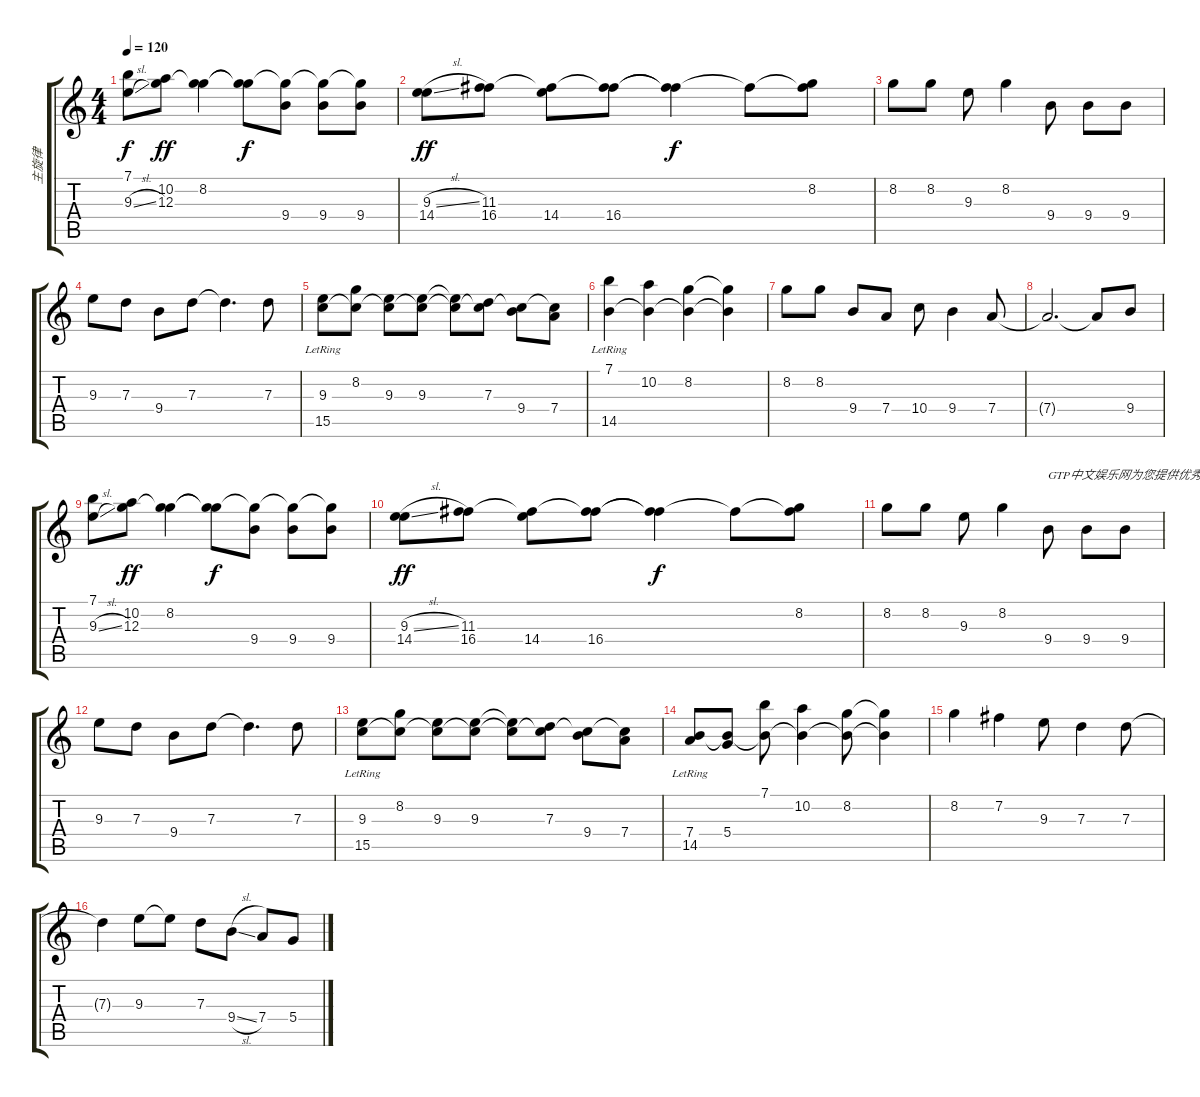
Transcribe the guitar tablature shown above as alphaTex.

\track ("主旋律" "主旋律") {instrument guitarharmonics}
\staff {score tabs}
\tuning (E4 B3 G3 D3 A2 E2) {hide}
\ts (4 4)
\tempo 120
\clef g2
\ks c
(7.1 9.3{sl}).8{dy f} (10.2 12.3).8{dy ff} (8.2 12.3{t}).4 (8.2{t} 12.3{t}).8{dy f} (12.3{t} 9.4).8 (12.3{t} 9.4).8 (12.3{t} 9.4).8 |
(9.3{sl} 14.4).8{dy ff} (11.3 16.4).8 (11.3{t} 14.4).8 (11.3{t} 16.4).8 (11.3{t} 16.4{t}).4{dy f} 16.4{t}.8 (8.2 16.4{t}).8 |
8.2.8 8.2.8 9.3.8 8.2.4 9.4.8 9.4.8 9.4.8 |
9.3.8 7.3.8 9.4.8 7.3.8 7.3{t}.4{d} 7.3.8 |
(9.3 15.5{lr}).8 (8.2 15.5{t}).8 (9.3 15.5{t}).8 (9.3 15.5{t}).8 (9.3{t} 15.5{t}).8 (7.3 15.5{t}).8 (9.4 15.5{t}).8 (7.4 15.5{t}).8 |
(7.1 14.5{lr}).4 (10.2 14.5{t}).4 (8.2 14.5{t}).4 (8.2{t} 14.5{t}).4 |
8.2.8 8.2.8 9.4.8 7.4.8 10.4.8 9.4.4 7.4.8 |
7.4{t}.2{d} 7.4{t}.8 9.4.8 |
(7.1 9.3{sl}).8 (10.2 12.3).8{dy ff} (8.2 12.3{t}).4 (8.2{t} 12.3{t}).8{dy f} (12.3{t} 9.4).8 (12.3{t} 9.4).8 (12.3{t} 9.4).8 |
(9.3{sl} 14.4).8{dy ff} (11.3 16.4).8 (11.3{t} 14.4).8 (11.3{t} 16.4).8 (11.3{t} 16.4{t}).4{dy f} 16.4{t}.8 (8.2 16.4{t}).8 |
8.2.8 8.2.8 9.3.8 8.2.4 9.4.8{txt "GTP中文娱乐网为您提供优秀的谱子"} 9.4.8 9.4.8 |
9.3.8 7.3.8 9.4.8 7.3.8 7.3{t}.4{d} 7.3.8 |
(9.3 15.5{lr}).8 (8.2 15.5{t}).8 (9.3 15.5{t}).8 (9.3 15.5{t}).8 (9.3{t} 15.5{t}).8 (7.3 15.5{t}).8 (9.4 15.5{t}).8 (7.4 15.5{t}).8 |
(7.4 14.5{lr}).8 (5.4 14.5{t}).8 (7.1 14.5{t}).8 (10.2 14.5{t}).4 (8.2 14.5{t}).8 (8.2{t} 14.5{t}).4 |
8.2.4 7.2.4 9.3.8 7.3.4 7.3.8 |
7.3{t}.4 9.3.8 9.3{t}.8 7.3.8 9.4{sl}.8 7.4.8 5.4.8
